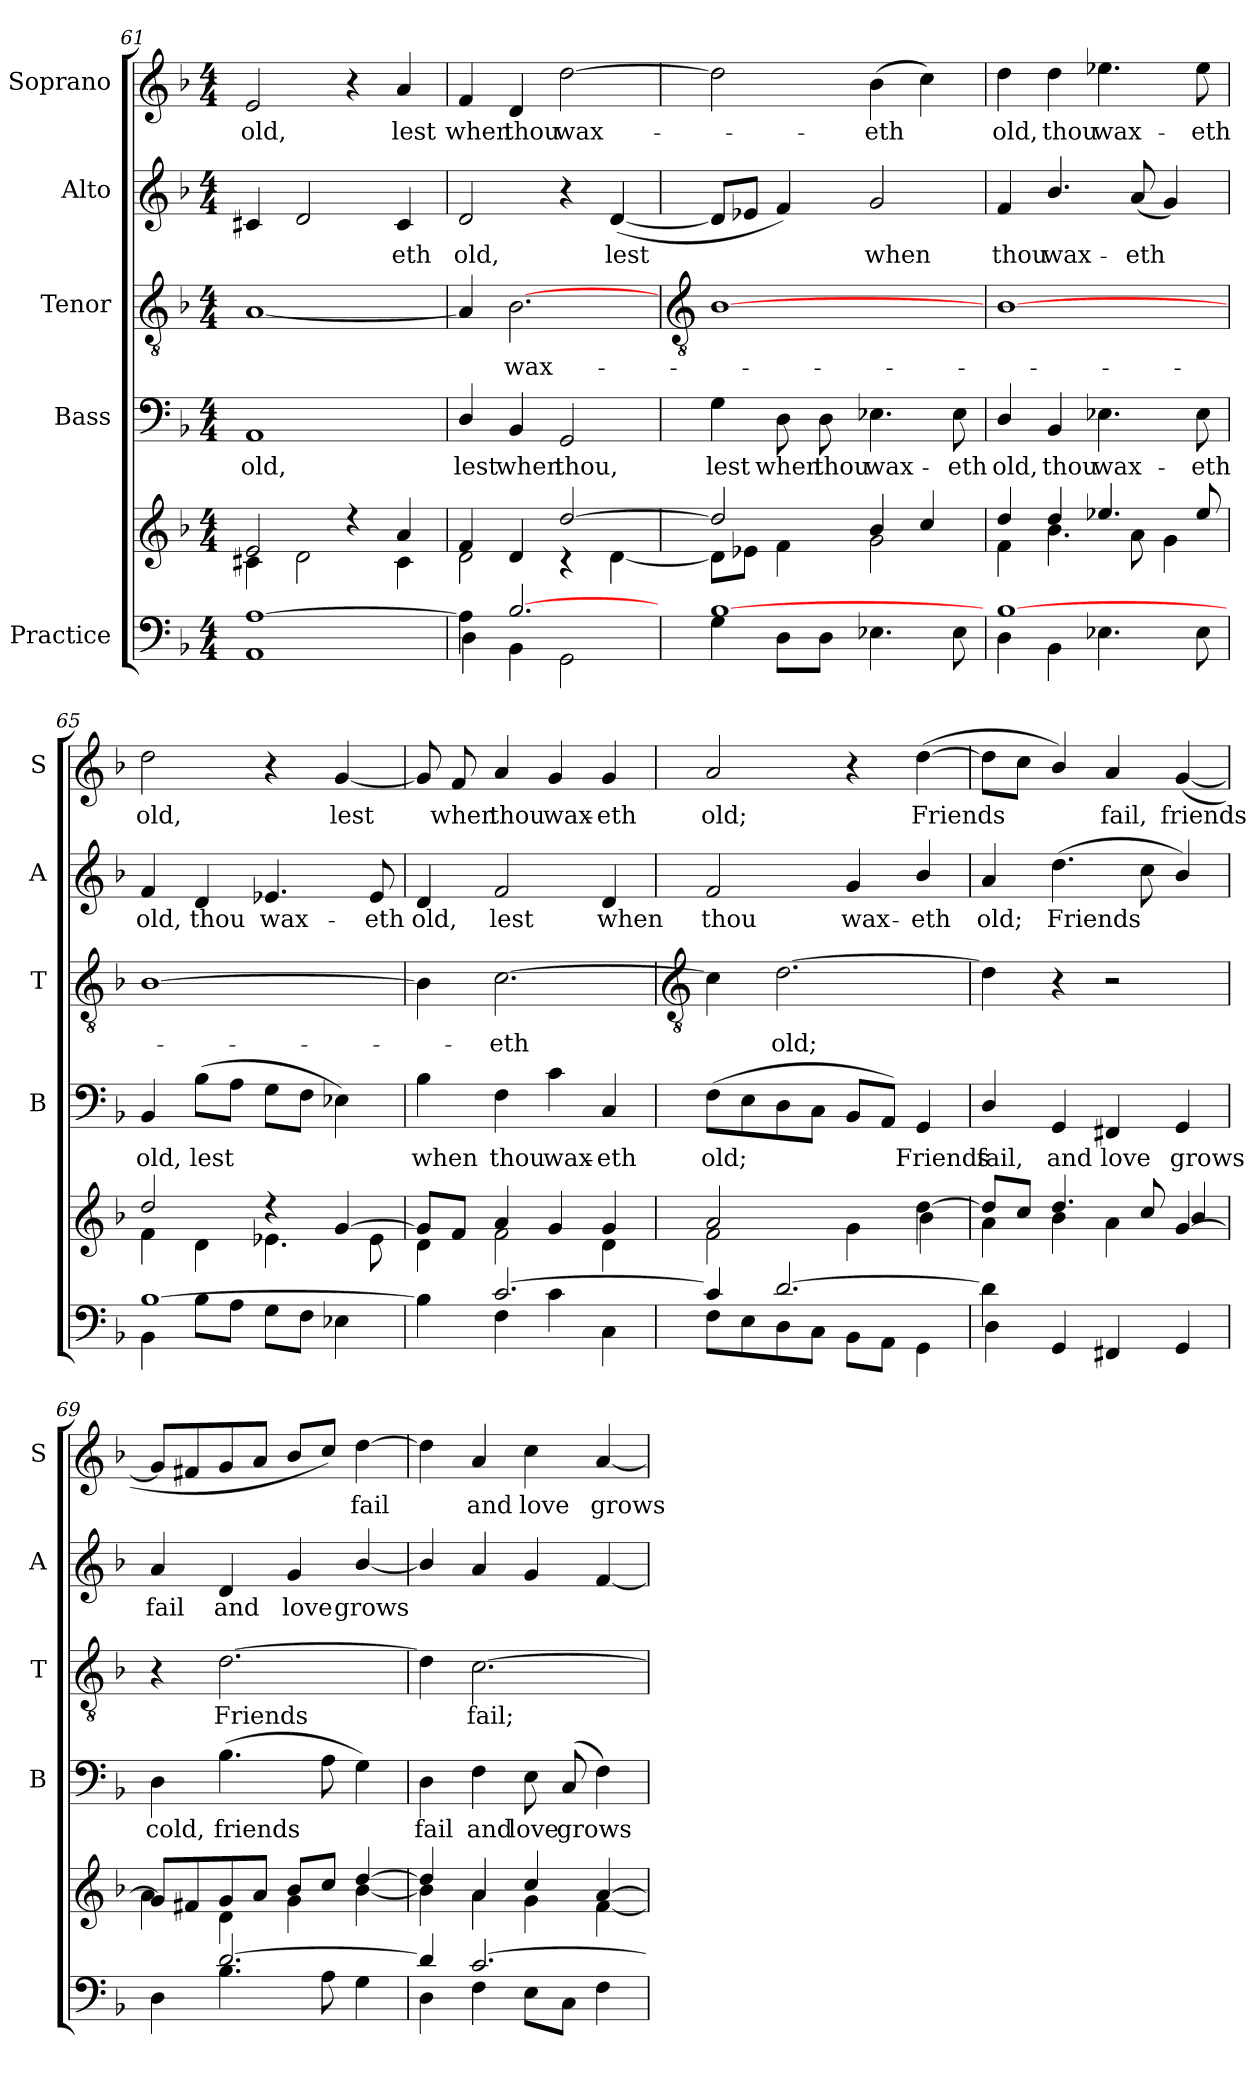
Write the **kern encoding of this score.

**kern	**kern	**kern	**text	**kern	**text	**kern	**text	**kern	**text
*part5	*part5	*part4	*part4	*part3	*part3	*part2	*part2	*part1	*part1
*staff6	*staff5	*staff4	*staff4	*staff3	*staff3	*staff2	*staff2	*staff1	*staff1
*I"Practice	*	*I"Bass	*	*I"Tenor	*	*I"Alto	*	*I"Soprano	*
*	*	*I'B	*	*I'T	*	*I'A	*	*I'S	*
*clefF4	*clefG2	*clefF4	*	*clefGv2	*	*clefG2	*	*clefG2	*
*k[b-]	*k[b-]	*k[b-]	*	*k[b-]	*	*k[b-]	*	*k[b-]	*
*F:	*F:	*F:	*	*F:	*	*F:	*	*F:	*
*M4/4	*M4/4	*M4/4	*	*M4/4	*	*M4/4	*	*M4/4	*
=61	=61	=61	=61	=61	=61	=61	=61	=61	=61
*^	*^	*	*	*	*	*	*	*	*
!	!	!	!	!	!LO:LY:b	!	!	!	!	!	!LO:LY:b
[1A	1AA	2e	4c#X\	1AA	old,	[1A	.	4c#X	.	2e	old,
.	.	.	2d\	.	.	.	.	2d	.	.	.
.	.	4r	.	.	.	.	.	.	.	4r	.
!	!	!	!	!	!	!	!	!	!LO:LY:b	!	!LO:LY:b
.	.	4a	4c#\	.	.	.	.	4c#	eth	4a	lest
=62	=62	=62	=62	=62	=62	=62	=62	=62	=62	=62	=62
!	!	!	!	!	!LO:LY:b	!	!	!	!LO:LY:b	!	!LO:LY:b
4A\]	4D\	4f	2d\	4D/	lest	4A]	.	2d	old,	4f	when
!	!	!	!	!	!LO:LY:b	!	!LO:LY:b	!	!	!	!LO:LY:b
[2.B-/	4BB-\	4d	.	4BB-	when	[2.B-	wax-	.	.	4d	thou
!	!	!	!	!	!LO:LY:b	!	!	!	!	!	!LO:LY:b
.	2GG\	[2dd/	4r	2GG	thou,	.	.	4r	.	[2dd	wax-
!	!	!	!	!	!	!	!	!	!LO:LY:b	!	!
.	.	.	[4d\	.	.	.	.	(<[4d	lest	.	.
!!LO:LB:g=z
=63	=63	=63	=63	=63	=63	=63	=63	=63	=63	=63	=63
*	*	*	*	*	*	*clefGv2	*	*	*	*	*
!	!	!	!	!	!LO:LY:b	!	!	!	!	!	!
[1B-	4G	2dd/]	8d\L]	4G	lest	[1B-	.	8dL]	.	2dd]	.
.	.	.	8e-X\J	.	.	.	.	8e-XJ	.	.	.
!	!	!	!	!	!LO:LY:b	!	!	!	!	!	!
.	8DL	.	4f\	8D	when	.	.	4f)	.	.	.
!	!	!	!	!	!LO:LY:b	!	!	!	!	!	!
.	8DJ	.	.	8D	thou	.	.	.	.	.	.
!	!	!	!	!	!LO:LY:b	!	!	!	!LO:LY:b	!	!LO:LY:b
.	4.E-X	4b-/	2g\	4.E-X	wax-	.	.	2g	when	(>4b-	eth
.	.	4cc/	.	.	.	.	.	.	.	4cc)	.
!	!	!	!	!	!LO:LY:b	!	!	!	!	!	!
.	8E-	.	.	8E-	-eth	.	.	.	.	.	.
=64	=64	=64	=64	=64	=64	=64	=64	=64	=64	=64	=64
!	!	!	!	!	!LO:LY:b	!	!	!	!LO:LY:b	!	!LO:LY:b
[1B-	4D\	4dd	4f\	4D/	old,	[1B-	.	4f	thou	4dd	old,
!	!	!	!	!	!LO:LY:b	!	!	!	!LO:LY:b	!	!LO:LY:b
.	4BB-\	4dd/	4.b-\	4BB-	thou	.	.	4.b-/	wax-	4dd	thou
!	!	!	!	!	!LO:LY:b	!	!	!	!	!	!LO:LY:b
.	4.E-X	4.ee-X/	.	4.E-X	wax-	.	.	.	.	4.ee-X	wax-
!	!	!	!	!	!	!	!	!	!LO:LY:b	!	!
.	.	.	8a\	.	.	.	.	(<8a	-eth	.	.
.	.	.	4g\	.	.	.	.	4g)	.	.	.
!	!	!	!	!	!LO:LY:b	!	!	!	!	!	!LO:LY:b
.	8E-	8ee-/	.	8E-	-eth	.	.	.	.	8ee-	-eth
=65	=65	=65	=65	=65	=65	=65	=65	=65	=65	=65	=65
!	!	!	!	!	!LO:LY:b	!	!	!	!LO:LY:b	!	!LO:LY:b
[1B-	4BB-\	2dd/	4f\	4BB-	old,	[1B-	.	4f	old,	2dd	old,
!	!	!	!	!	!LO:LY:b	!	!	!	!LO:LY:b	!	!
.	8B-L	.	4d\	(>8B-L	lest	.	.	4d	thou	.	.
.	8AJ	.	.	8AJ	.	.	.	.	.	.	.
!	!	!	!	!	!	!	!	!	!LO:LY:b	!	!
.	8GL	4r	4.e-X\	8GL	.	.	.	4.e-X	wax-	4r	.
.	8FJ	.	.	8FJ	.	.	.	.	.	.	.
!	!	!	!	!	!	!	!	!	!	!	!LO:LY:b
.	4E-X	[4g	.	4E-X)	.	.	.	.	.	[4g	lest
!	!	!	!	!	!	!	!	!	!LO:LY:b	!	!
.	.	.	8e-\	.	.	.	.	8e-	-eth	.	.
=66	=66	=66	=66	=66	=66	=66	=66	=66	=66	=66	=66
!	!	!	!	!	!LO:LY:b	!	!LO:LY:b	!	!LO:LY:b	!	!
4B-\]	4B-	8gL]	4d\	4B-	when	4B-]	.	4d	old,	8g]	.
!	!	!	!	!	!	!	!	!	!	!	!LO:LY:b
.	.	8fJ	.	.	.	.	.	.	.	8f	when
!	!	!	!	!	!LO:LY:b	!	!LO:LY:b	!	!LO:LY:b	!	!LO:LY:b
[2.c/	4F	4a	2f\	4F	thou	[2.c	eth	2f	lest	4a	thou
!	!	!	!	!	!LO:LY:b	!	!	!	!	!	!LO:LY:b
.	4c	4g	.	4c	wax-	.	.	.	.	4g	wax-
!	!	!	!	!	!LO:LY:b	!	!	!	!LO:LY:b	!	!LO:LY:b
.	4C	4g	4d\	4C	-eth	.	.	4d	when	4g	-eth
!!LO:LB:g=z
=67	=67	=67	=67	=67	=67	=67	=67	=67	=67	=67	=67
*	*	*	*	*	*	*clefGv2	*	*	*	*	*
!	!	!	!	!	!LO:LY:b	!	!	!	!LO:LY:b	!	!LO:LY:b
4c/]	8FL	2a	2f\	(>8FL	old;	4c]	.	2f	thou	2a	old;
.	8E	.	.	8E	.	.	.	.	.	.	.
!	!	!	!	!	!	!	!LO:LY:b	!	!	!	!
[2.d/	8D	.	.	8D	.	[2.d	old;	.	.	.	.
.	8CJ	.	.	8CJ	.	.	.	.	.	.	.
!	!	!	!	!	!	!	!	!	!LO:LY:b	!	!
.	8BB-L	4ryy	4g\	8BB-L	.	.	.	4g	wax-	4r	.
.	8AAJ	.	.	8AAJ)	.	.	.	.	.	.	.
!	!	!	!	!	!LO:LY:b	!	!	!	!LO:LY:b	!	!LO:LY:b
.	4GG	[4dd\	4b-\	4GG	Friends	.	.	4b-/	-eth	(>[4dd	Friends
=68	=68	=68	=68	=68	=68	=68	=68	=68	=68	=68	=68
!	!	!	!	!	!LO:LY:b	!	!	!	!LO:LY:b	!	!
4d\]	4D\	8dd/L]	4a\	4D/	fail,	4d]	.	4a	old;	8ddL]	.
.	.	8cc/J	.	.	.	.	.	.	.	8ccJ	.
!	!	!	!	!	!LO:LY:b	!	!	!	!LO:LY:b	!	!
4ryy	4GG	4b-\	4.dd/	4GG	and	4r	.	(>4.dd	Friends	4b-/)	.
!	!	!	!	!	!LO:LY:b	!	!	!	!	!	!LO:LY:b
2ryy	4FF#X	4a\	.	4FF#X	love	2r	.	.	.	4a	fail,
.	.	.	8cc/	.	.	.	.	8cc	.	.	.
!	!	!	!	!	!LO:LY:b	!	!	!	!	!	!LO:LY:b
.	4GG	[4g	4b-/	4GG	grows	.	.	4b-/)	.	(<[4g	friends
=69	=69	=69	=69	=69	=69	=69	=69	=69	=69	=69	=69
!	!	!	!	!	!LO:LY:b	!	!	!	!LO:LY:b	!	!
4ryy	4D	8gL]	4a\	4D	cold,	4r	.	4a	fail	8gL]	.
.	.	8f#X	.	.	.	.	.	.	.	8f#X	.
!	!	!	!	!	!LO:LY:b	!	!LO:LY:b	!	!LO:LY:b	!	!
[2.d/	4.B-	8g	4d\	(>4.B-	friends	[2.d	Friends	4d	and	8g	.
.	.	8aJ	.	.	.	.	.	.	.	8aJ	.
!	!	!	!	!	!	!	!	!	!LO:LY:b	!	!
.	.	8b-/L	4g\	.	.	.	.	4g	love	8b-/L	.
.	8A	8cc/J	.	8A	.	.	.	.	.	8cc/J)	.
!	!	!	!	!	!	!	!	!	!LO:LY:b	!	!LO:LY:b
.	4G	[4dd	[4b-\	4G)	.	.	.	[4b-/	grows	[4dd	fail
=70	=70	=70	=70	=70	=70	=70	=70	=70	=70	=70	=70
!	!	!	!	!	!LO:LY:b	!	!	!	!	!	!
4d/]	4D	4dd]	4b-\]	4D	fail	4d]	.	4b-/]	.	4dd]	.
!	!	!	!	!	!LO:LY:b	!	!LO:LY:b	!	!	!	!LO:LY:b
[2.c/	4F	4a	4a\	4F	and	[2.c	fail;	4a	.	4a	and
!	!	!	!	!	!LO:LY:b	!	!	!	!	!	!LO:LY:b
.	8EL	4cc/	4g\	8E	love	.	.	4g	.	4cc	love
!	!	!	!	!	!LO:LY:b	!	!	!	!	!	!
.	8CJ	.	.	(<8C	grows	.	.	.	.	.	.
!	!	!	!	!	!	!	!	!	!	!	!LO:LY:b
.	4F	[4a	[4f\	4F)	.	.	.	[4f	.	[4a	grows
*v	*v	*	*	*	*	*	*	*	*	*	*
*	*v	*v	*	*	*	*	*	*	*	*
=	=	=	=	=	=	=	=	=	=
*-	*-	*-	*-	*-	*-	*-	*-	*-	*-
